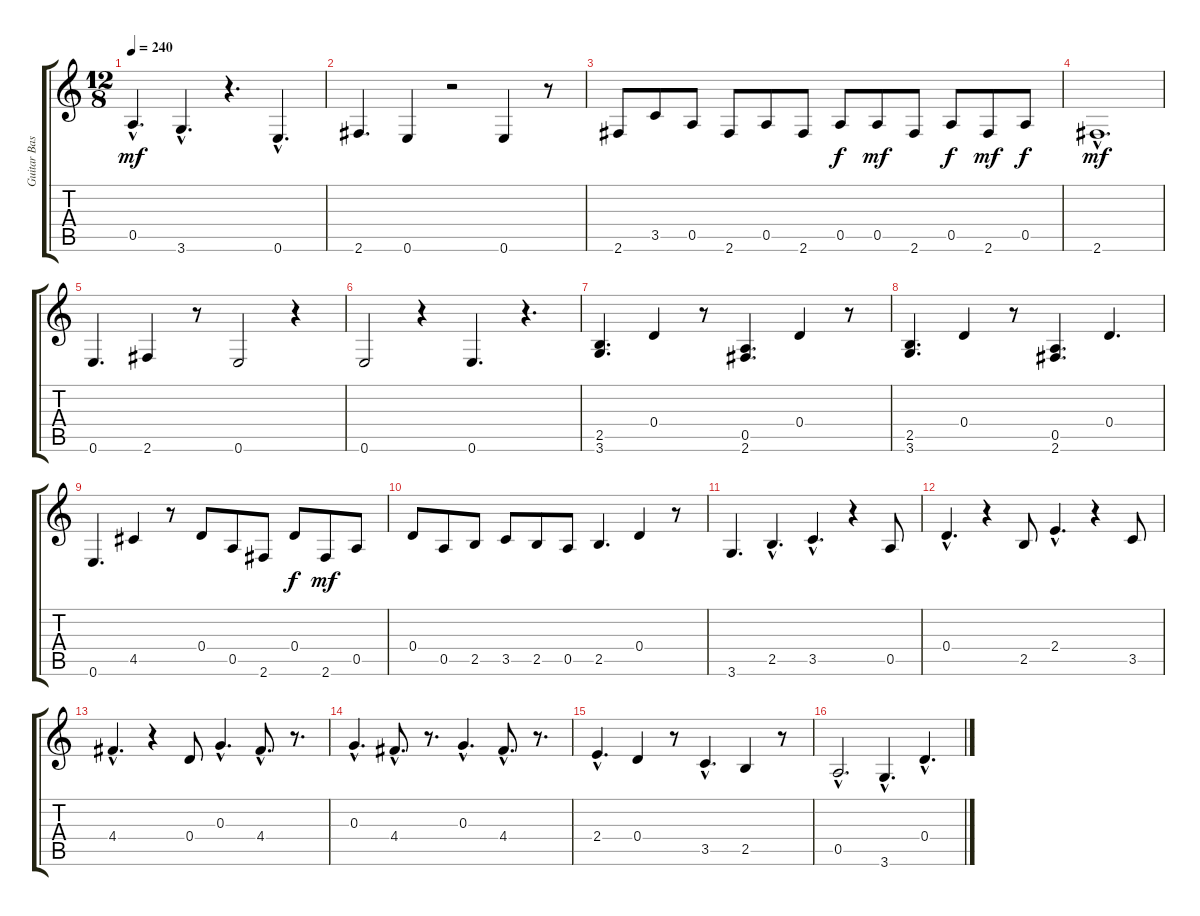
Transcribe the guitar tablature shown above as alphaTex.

\track ("Guitar Bass" "Guitar Bas") {instrument acousticguitarnylon}
\staff {score tabs}
\tuning (E4 B3 G3 D3 A2 E2) {hide}
\ts (12 8)
\tempo 240
\clef g2
\ks c
0.5{hac}.4{d dy mf} 3.6{hac}.4{d} r.4{d} 0.6{hac}.4{d} |
2.6.4{d} 0.6.4 r.2 0.6.4 r.8 |
2.6.8 3.5.8 0.5.8 2.6.8 0.5.8 2.6.8 0.5.8{dy f} 0.5.8{dy mf} 2.6.8 0.5.8{dy f} 2.6.8{dy mf} 0.5.8{dy f} |
2.6{hac}.1{d dy mf} |
0.6.4{d} 2.6.4 r.8 0.6.2 r.4 |
0.6.2 r.4 0.6.4{d} r.4{d} |
(2.5 3.6).4{d} 0.4.4 r.8 (0.5 2.6).4{d} 0.4.4 r.8 |
(2.5 3.6).4{d} 0.4.4 r.8 (0.5 2.6).4{d} 0.4.4{d} |
0.6.4{d} 4.5.4 r.8 0.4.8 0.5.8 2.6.8 0.4.8{dy f} 2.6.8{dy mf} 0.5.8 |
0.4.8 0.5.8 2.5.8 3.5.8 2.5.8 0.5.8 2.5.4{d} 0.4.4 r.8 |
3.6.4{d} 2.5{hac}.4{d} 3.5{hac}.4{d} r.4 0.5.8 |
0.4{hac}.4{d} r.4 2.5.8 2.4{hac}.4{d} r.4 3.5.8 |
4.4{hac}.4{d} r.4 0.4.8 0.3{hac}.4{d} 4.4{hac}.8{d} r.8{d} |
0.3{hac}.4{d} 4.4{hac}.8{d} r.8{d} 0.3{hac}.4{d} 4.4{hac}.8{d} r.8{d} |
2.4{hac}.4{d} 0.4.4 r.8 3.5{hac}.4{d} 2.5.4 r.8 |
0.5{hac}.2{d} 3.6{hac}.4{d} 0.4{hac}.4{d}
